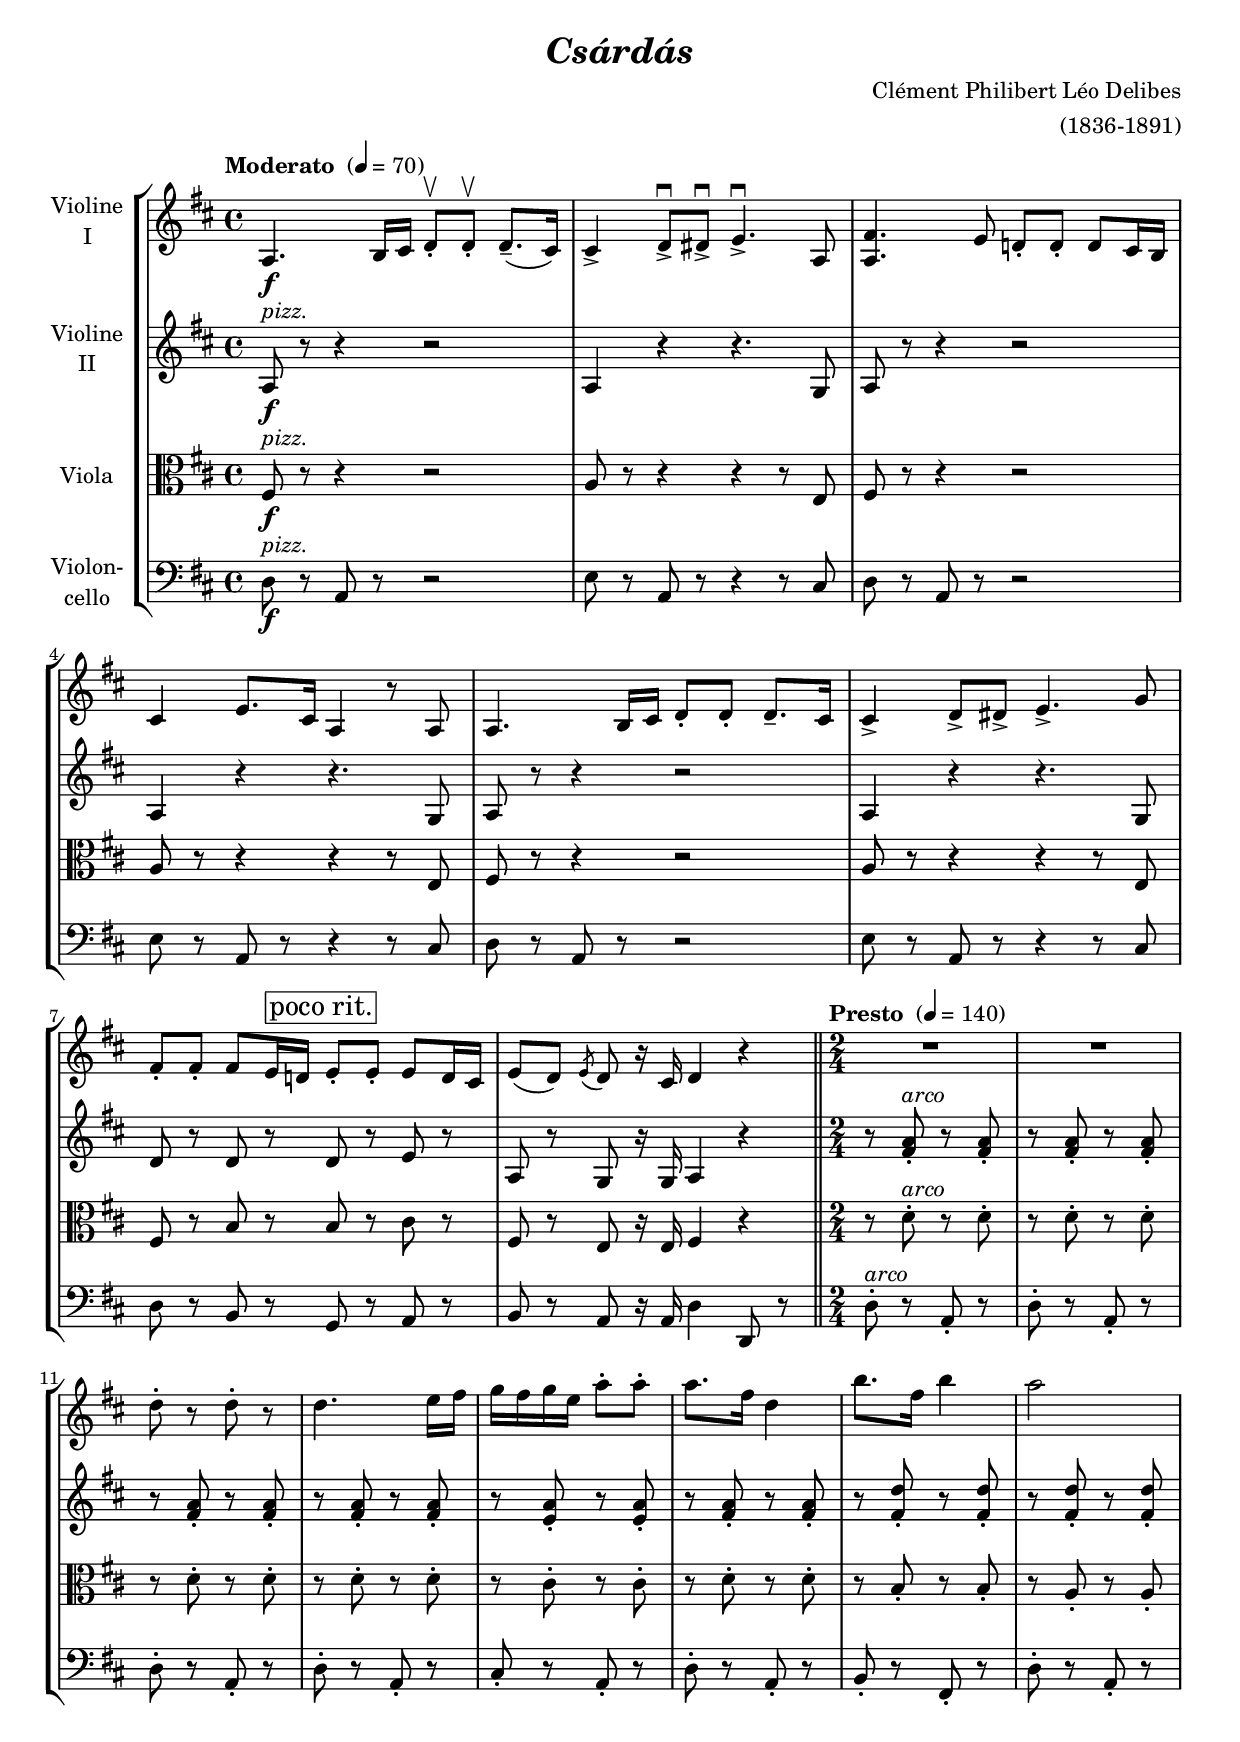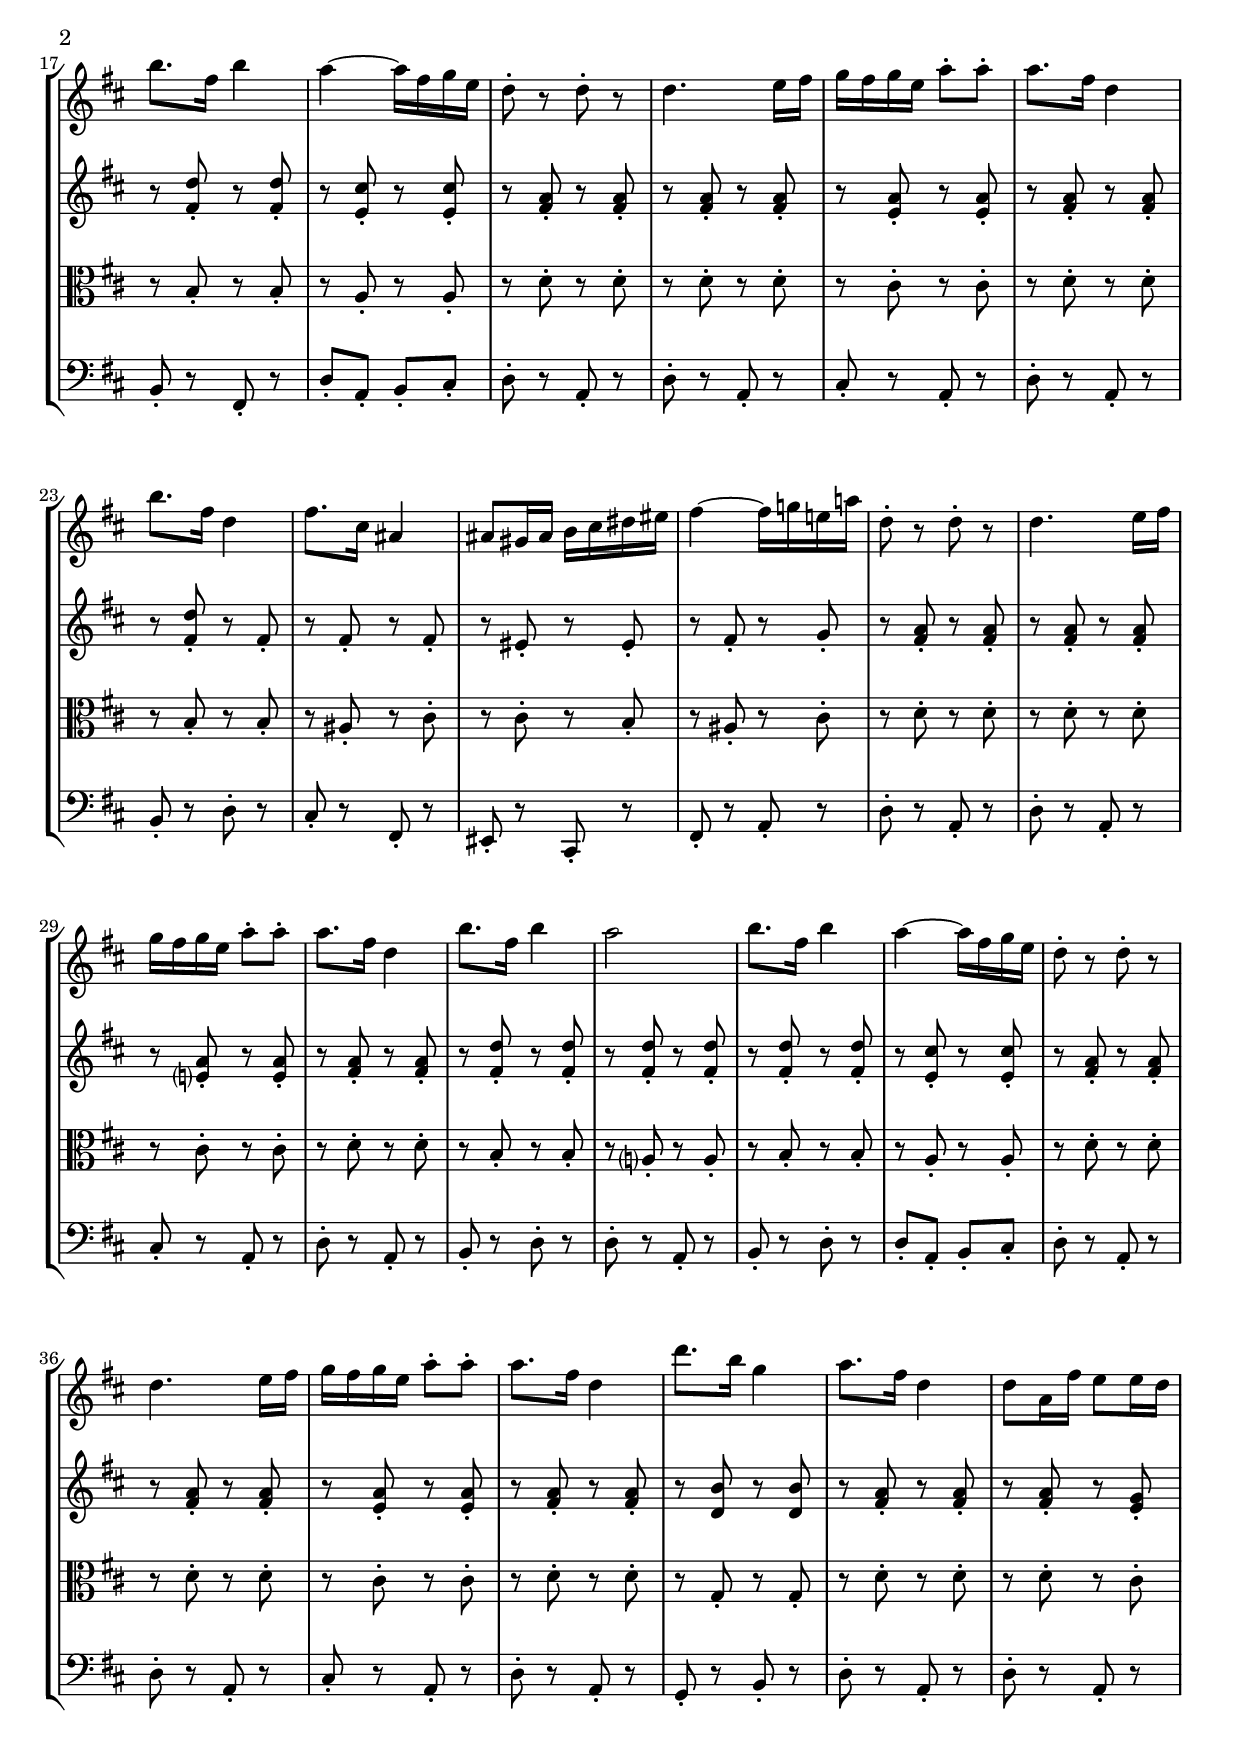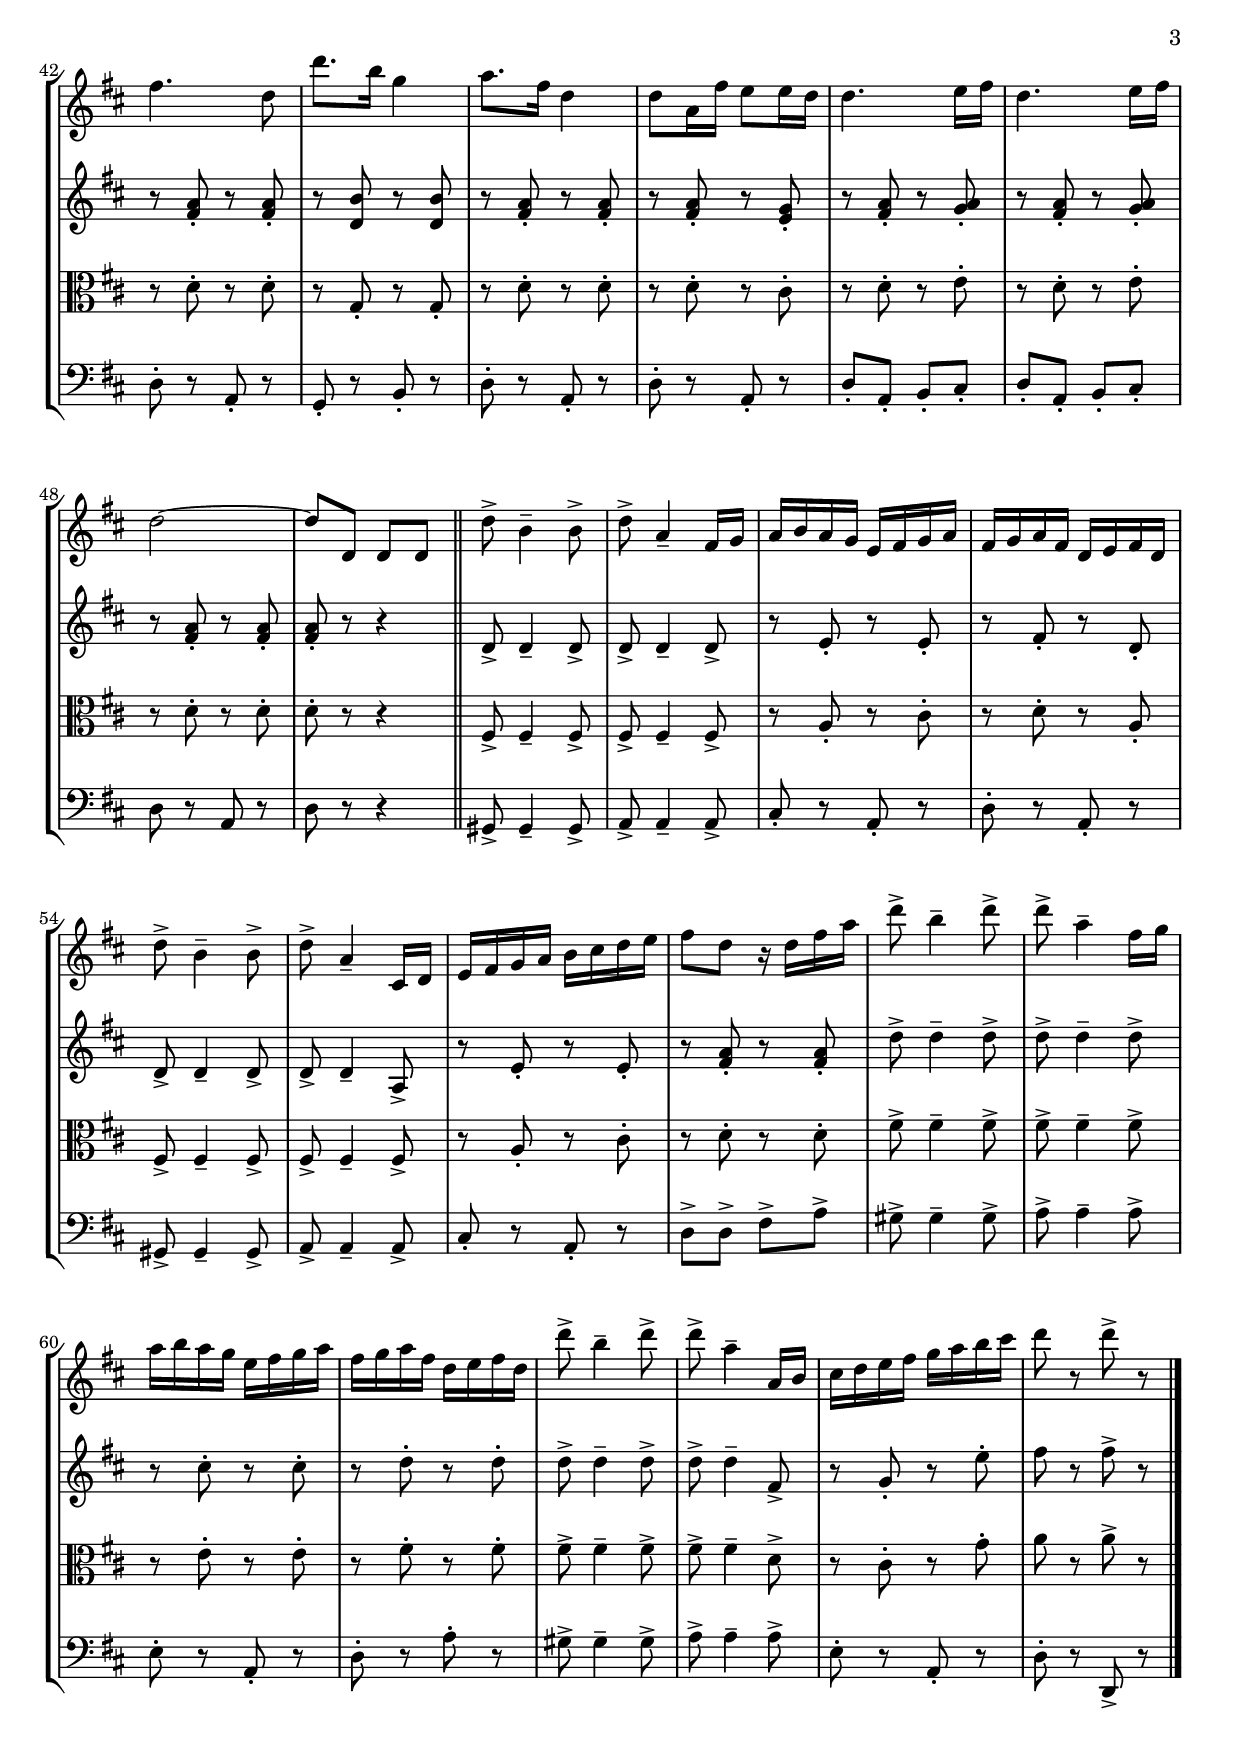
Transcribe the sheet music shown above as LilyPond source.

\version "2.14.2"
\include "deutsch.ly"

#(set-global-staff-size 19.4)

\header {
  title     = \markup \bold \italic "Csárdás"
  composer  = "Clément Philibert Léo Delibes"
  arranger  = "(1836-1891)"
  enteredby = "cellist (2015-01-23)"
}

voiceconsts = {
  \key d \major
  \time 4/4
  %\numericTimeSignature
  \compressFullBarRests
%  \set tupletSpannerDuration = #(ly:make-moment 1 4)
  % Set default beaming for all staves
%  \set Timing.beamExceptions = #'()
%  \set Timing.baseMoment     = #(ly:make-moment 1 4)
%  \set Timing.beatStructure  = #'(1 1 1 1)
}

mihi = "clarinet"
mist = "string ensemble 1"
miba = "drawbar organ"
mikl = "acoustic grand"

arco = \markup \italic "arco"
prit = \mark \markup \box "poco rit."
pizz = \markup \italic "pizz."

introa = {           \tempo "Moderato "   4=70 }
introb = { \bar "||" \tempo "Presto "     4=140 \time 2/4 }

va = \relative c' {
  \voiceconsts

  \introa
  a4.\f h16 cis d8-.\upbow d-.\upbow d8.(-- cis16)
  cis4-> d8->\downbow dis->\downbow e4.->\downbow a,8
  <a fis'>4. e'8 d!-. d-. d cis16 h
  cis4 e8. cis16 a4 r8 a

  a4. h16 cis d8-. d-. d8.-- cis16
  cis4-> d8-> dis-> e4.-> g8
  fis-. fis-. fis e16 d! \prit e8-. e-. e d16 cis
  e8[( d)] \acciaccatura e d r16 cis d4 r

  \introb
  R2*2
  d'8-. r d-. r
  d4. e16 fis
  g fis g e a8-. a-.
  a8. fis16 d4
  h'8. fis16 h4
  a2
  h8. fis16 h4

  a~ a16 fis g e
  d8-. r d-. r
  d4. e16 fis
  g fis g e a8-. a-.
  a8. fis16 d4
  h'8. fis16 d4
  fis8. cis16 ais4

  ais8 gis16 ais h cis dis eis
  fis4~ fis16 g! e! a!
  d,8-. r d-. r
  d4. e16 fis
  g fis g e a8-. a-.
  a8. fis16 d4
  h'8. fis16 h4
  a2

  h8. fis16 h4
  a~ a16 fis g e
  d8-. r d-. r
  d4. e16 fis
  g fis g e a8-. a-.
  a8. fis16 d4
  d'8. h16 g4
  a8. fis16 d4

  d8 a16 fis' e8 e16 d
  fis4. d8
  d'8. h16 g4
  a8. fis16 d4
  d8 a16 fis' e8 e16 d
  d4. e16 fis
  d4. e16 fis
  d2~
  d8 d, d d \bar "||"

  d'-> h4-- h8->
  d-> a4-- fis16 g
  a h a g e fis g a
  fis g a fis d e fis d
  d'8-> h4-- h8->
  d-> a4-- cis,16 d
  e fis g a h cis d e

  fis8 d r16 d fis a
  d8-> h4-- d8->
  d-> a4-- fis16 g
  a h a g e fis g a

  fis g a fis d e fis d
  d'8-> h4-- d8->
  d-> a4-- a,16 h
  cis d e fis g a h cis
  d8 r d-> r \bar "|."
}

vb = \relative c' {
  \voiceconsts

  \introa
  a8^\pizz\f r r4 r2
  a4 r r4. g8
  a r r4 r2
  a4 r r4. g8

  a r r4 r2
  a4 r r4. g8
  d' r d r \prit d r e r
  a, r g r16 g a4 r

  \introb
  r8 <fis' a>-.^\arco r <fis a>-.
  r <fis a>-. r <fis a>-.
  r <fis a>-. r <fis a>-.
  r <fis a>-. r <fis a>-.
  r <e a>-. r <e a>-.
  r <fis a>-. r <fis a>-.
  r <fis d'>-. r <fis d'>-.

  r <fis d'>-. r <fis d'>-.
  r <fis d'>-. r <fis d'>-.
  r <e cis'>-. r <e cis'>-.
  r <fis a>-. r <fis a>-.
  r <fis a>-. r <fis a>-.
  r <e a>-. r <e a>-.
  r <fis a>-. r <fis a>-.

  r <fis d'>-. r fis-.
  r fis-. r fis-.
  r eis-. r eis-.
  r fis-. r g-.
  r <fis a>-. r <fis a>-.
  r <fis a>-. r <fis a>-.
  r <e? a>-. r <e a>-.

  r <fis a>-. r <fis a>-.
  r <fis d'>-. r <fis d'>-.
  r <fis d'>-. r <fis d'>-.
  r <fis d'>-. r <fis d'>-.
  r <e cis'>-. r <e cis'>-.
  r <fis a>-. r <fis a>-.
  r <fis a>-. r <fis a>-.

  r <e a>-. r <e a>-.
  r <fis a>-. r <fis a>-.
  r <d h'> r <d h'>
  r <fis a>-. r <fis a>-.
  r <fis a>-. r <e g>-.
  r <fis a>-. r <fis a>-.

  r <d h'> r <d h'>
  r <fis a>-. r <fis a>-.
  r <fis a>-. r <e g>-.
  r <fis a>-. r <g a>-.
  r <fis a>-. r <g a>-.
  r <fis a>-. r <fis a>-.
  <fis a>-. r r4 \bar "||"

  d8-> d4-- d8->
  d-> d4-- d8->
  r e-. r e-.
  r fis-. r d-.
  d-> d4-- d8->
  d-> d4-- a8->
  r e'-. r e-.
  r <fis a>-. r <fis a>-.

  d'-> d4-- d8->
  d-> d4-- d8->
  r cis-. r cis-.
  r d-. r d-.
  d-> d4-- d8->
  d-> d4-- fis,8->
  r g-. r e'-.
  fis r fis-> r \bar "|."
  
}

vc = \relative c {
  \voiceconsts
  \clef "alto"

  \introa
  fis8^\pizz\f r r4 r2
  a8 r r4 r r8 e
  fis r r4 r2
  a8 r r4 r r8 e
  
  fis r r4 r2
  a8 r r4 r r8 e
  fis r h r \prit h r cis r
  fis, r e r16 e fis4 r

  \introb
  r8 d'-.^\arco r d-.
  r d-. r d-.
  r d-. r d-.
  r d-. r d-.
  r cis-. r cis-.
  r d-. r d-.
  r h-. r h-.
  r a-. r a-.

  r h-. r h-.
  r a-. r a-.
  r d-. r d-.
  r d-. r d-.
  r cis-. r cis-.
  r d-. r d-.
  r h-. r h-.
  r ais-. r cis-.

  r cis-. r h-.
  r ais-. r cis-.
  r d-. r d-.
  r d-. r d-.
  r cis-. r cis-.
  r d-. r d-.
  r h-. r h-.
  r a?-. r a-.

  r h-. r h-.
  r a-. r a-.
  r d-. r d-.
  r d-. r d-.
  r cis-. r cis-.
  r d-. r d-.
  r g,-. r g-.
  r d'-. r d-.

  r d-. r cis-.
  r d-. r d-.
  r g,-. r g-.
  r d'-. r d-.
  r d-. r cis-.
  r d-. r e-.
  r d-. r e-.
  r d-. r d-.

  d-. r r4 \bar "||"
  fis,8-> fis4-- fis8->
  fis-> fis4-- fis8->
  r a-. r cis-.
  r d-. r a-.
  fis-> fis4-- fis8->
  fis-> fis4-- fis8->
  r a-. r cis-.

  r d-. r d-.
  fis-> fis4-- fis8->
  fis-> fis4-- fis8->
  r e-. r e-.
  r fis-. r fis-.

  fis-> fis4-- fis8->
  fis-> fis4-- d8->
  r cis-. r g'-.
  a r a-> r \bar "|."
}

vd = \relative c {
  \voiceconsts
  \clef "bass"

  \introa
  d8\f^\pizz r a r r2
  e'8 r a, r r4 r8 cis
  d r a r r2
  e'8 r a, r r4 r8 cis

  d r a r r2
  e'8 r a, r r4 r8 cis
  d r h r \prit g r a r
  h r a r16 a d4 d,8 r

  \introb
  d'-.^\arco r a-. r
  d-. r a-. r
  d-. r a-. r
  d-. r a-. r
  cis-. r a-. r
  d-. r a-. r
  h-. r fis-. r
  d'-. r a-. r

  h-. r fis-. r
  d'-. a-. h-. cis-.
  d-. r a-. r
  d-. r a-. r
  cis-. r a-. r
  d-. r a-. r
  h-. r d-. r
  cis-. r fis,-. r

  eis-. r cis-. r
  fis-. r a-. r
  d-. r a-. r
  d-. r a-. r
  cis-. r a-. r
  d-. r a-. r
  h-. r d-. r
  d-. r a-. r

  h-. r d-. r
  d-. a-. h-. cis-.
  d-. r a-. r
  d-. r a-. r
  cis-. r a-. r
  d-. r a-. r
  g-. r h-. r
  d-. r a-. r

  d-. r a-. r
  d-. r a-. r
  g-. r h-. r
  d-. r a-. r
  d-. r a-. r
  d-. a-. h-. cis-.
  d-. a-. h-. cis-.
  d r a r

  d r r4 \bar "||"
  gis,8-> gis4-- gis8->
  a-> a4-- a8->
  cis-. r a-. r
  d-. r a-. r
  gis-> gis4-- gis8->
  a-> a4-- a8->
  cis-. r a-. r

  d-> d-> fis-> a->
  gis-> gis4-- gis8->
  a-> a4-- a8->
  e-. r a,-. r
  d-. r a'-. r

  gis-> gis4-- gis8->
  a-> a4-- a8->
  e-. r a,-. r
  d-. r d,-> r \bar "|."  
}


music = \new StaffGroup <<
      \new Staff {
        \set Staff.midiInstrument = \mist
        \set Staff.instrumentName = \markup \center-column { "Violine" "I" }
        \transpose d d { \va }
      }

      \new Staff {
        \set Staff.midiInstrument = \mist
        \set Staff.instrumentName = \markup \center-column { "Violine" "II" }
        \transpose d d { \vb }
      }

      \new Staff {
        \set Staff.midiInstrument = \mist
        \set Staff.instrumentName = \markup \center-column { "Viola" }
        \transpose d d { \vc }
      }

      \new Staff {
        \set Staff.midiInstrument = \miba
        \set Staff.instrumentName = \markup \center-column { "Violon-" "cello" }
        \transpose d d { \vd }
      }
>>

\book {
  \score {
   \music
    \layout {}
  }

  \score {
    \unfoldRepeats \music

    \midi {
      \context {
        \Score
      }
    }
  }
}
